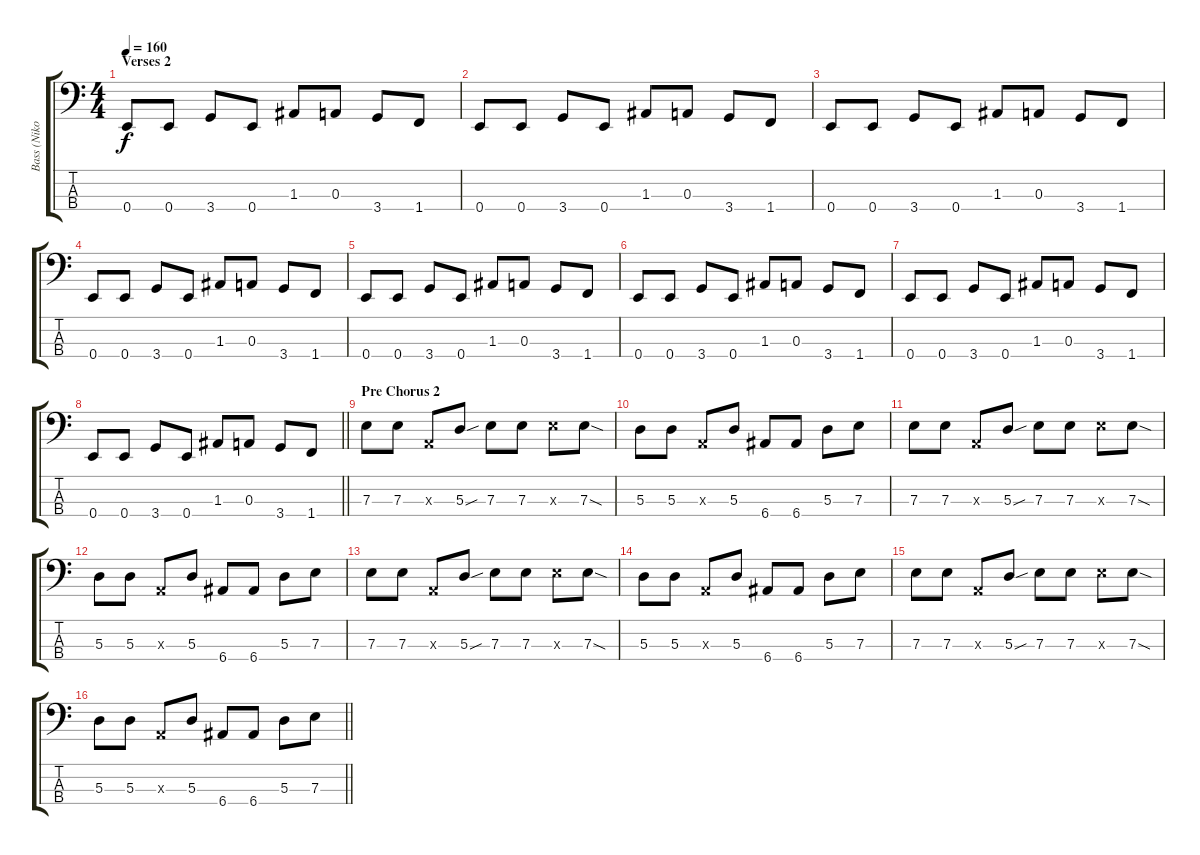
\track ("Bass (Nikolai Fraiture)" "Bass (Niko") {instrument electricbasspick}
\staff {score tabs}
\tuning (G2 D2 A1 E1) {hide}
\ts (4 4)
\section ("" "Verses 2")
\tempo 160
\clef f4
\ks c
0.4.8{dy f} 0.4.8 3.4.8 0.4.8 1.3.8 0.3.8 3.4.8 1.4.8 |
0.4.8 0.4.8 3.4.8 0.4.8 1.3.8 0.3.8 3.4.8 1.4.8 |
0.4.8 0.4.8 3.4.8 0.4.8 1.3.8 0.3.8 3.4.8 1.4.8 |
0.4.8 0.4.8 3.4.8 0.4.8 1.3.8 0.3.8 3.4.8 1.4.8 |
0.4.8 0.4.8 3.4.8 0.4.8 1.3.8 0.3.8 3.4.8 1.4.8 |
0.4.8 0.4.8 3.4.8 0.4.8 1.3.8 0.3.8 3.4.8 1.4.8 |
0.4.8 0.4.8 3.4.8 0.4.8 1.3.8 0.3.8 3.4.8 1.4.8 |
\barLineRight lightlight
0.4.8 0.4.8 3.4.8 0.4.8 1.3.8 0.3.8 3.4.8 1.4.8 |
\section ("" "Pre Chorus 2")
7.3.8 7.3.8 0.3{x}.8 5.3{sou}.8 7.3.8 7.3.8 7.3{x}.8 7.3{sod}.8 |
5.3.8 5.3.8 0.3{x}.8 5.3.8 6.4.8 6.4.8 5.3.8 7.3.8 |
7.3.8 7.3.8 0.3{x}.8 5.3{sou}.8 7.3.8 7.3.8 7.3{x}.8 7.3{sod}.8 |
5.3.8 5.3.8 0.3{x}.8 5.3.8 6.4.8 6.4.8 5.3.8 7.3.8 |
7.3.8 7.3.8 0.3{x}.8 5.3{sou}.8 7.3.8 7.3.8 7.3{x}.8 7.3{sod}.8 |
5.3.8 5.3.8 0.3{x}.8 5.3.8 6.4.8 6.4.8 5.3.8 7.3.8 |
7.3.8 7.3.8 0.3{x}.8 5.3{sou}.8 7.3.8 7.3.8 7.3{x}.8 7.3{sod}.8 |
\barLineRight lightlight
5.3.8 5.3.8 0.3{x}.8 5.3.8 6.4.8 6.4.8 5.3.8 7.3.8
